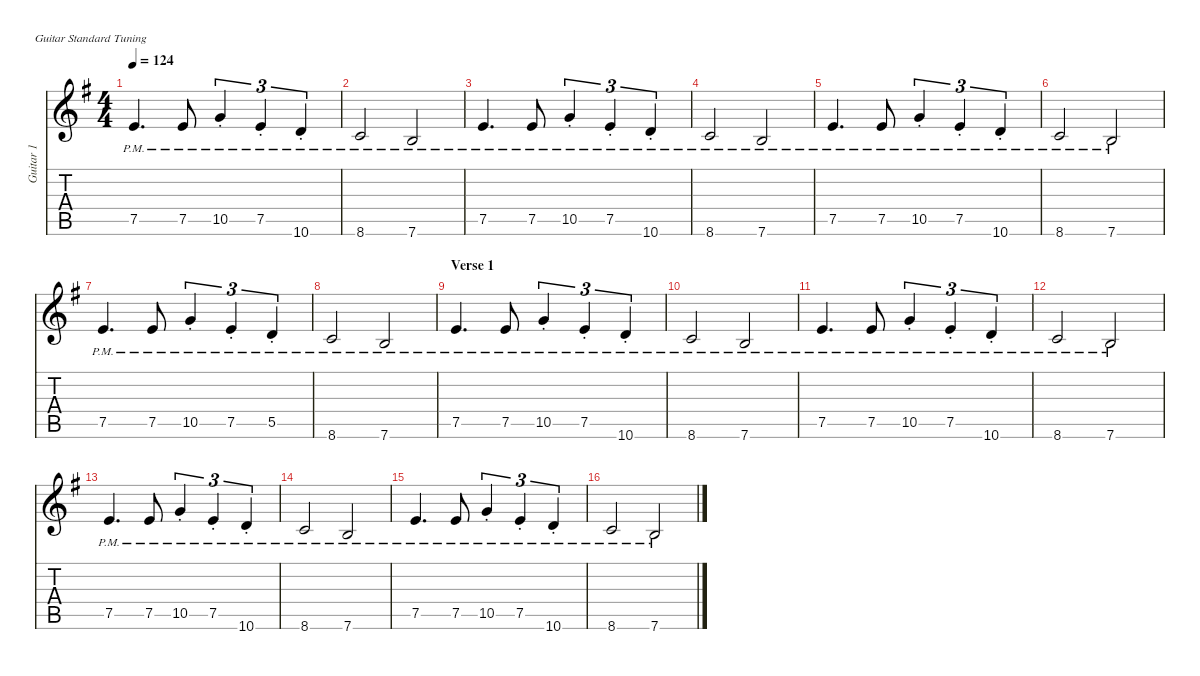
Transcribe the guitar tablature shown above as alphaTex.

\defaultSystemsLayout 4
\hideDynamics
\bracketExtendMode nobrackets
\otherSystemsTrackNameOrientation horizontal
\track ("Guitar 1" "Guitar 1") {defaultSystemsLayout 8 instrument distortionguitar}
\staff {score tabs}
\tuning (E4 B3 G3 D3 A2 E2)
\ts (4 4)
\tempo 124
\clef g2
\ks eminor
7.5{pm acc forcenatural}.4{d dy ppp instrument distortionguitar beam Up} 7.5{pm acc forcenatural}.8{beam Up} 10.5{pm st acc forcenatural}.4{tu (3 2) beam Up} 7.5{pm st acc forcenatural}.4{tu (3 2) beam Up} 10.6{pm st acc forcenatural}.4{tu (3 2) beam Up} |
8.6{pm acc forcenatural}.2{beam Up} 7.6{pm acc forcenatural}.2{beam Up} |
7.5{pm acc forcenatural}.4{d beam Up} 7.5{pm acc forcenatural}.8{beam Up} 10.5{pm st acc forcenatural}.4{tu (3 2) beam Up} 7.5{pm st acc forcenatural}.4{tu (3 2) beam Up} 10.6{pm st acc forcenatural}.4{tu (3 2) beam Up} |
8.6{pm acc forcenatural}.2{beam Up} 7.6{pm acc forcenatural}.2{beam Up} |
7.5{pm acc forcenatural}.4{d beam Up} 7.5{pm acc forcenatural}.8{beam Up} 10.5{pm st acc forcenatural}.4{tu (3 2) beam Up} 7.5{pm st acc forcenatural}.4{tu (3 2) beam Up} 10.6{pm st acc forcenatural}.4{tu (3 2) beam Up} |
8.6{pm acc forcenatural}.2{beam Up} 7.6{pm acc forcenatural}.2{beam Up} |
7.5{pm acc forcenatural}.4{d beam Up} 7.5{pm acc forcenatural}.8{beam Up} 10.5{pm st acc forcenatural}.4{tu (3 2) beam Up} 7.5{pm st acc forcenatural}.4{tu (3 2) beam Up} 5.5{pm st acc forcenatural}.4{tu (3 2) beam Up} |
8.6{pm acc forcenatural}.2{beam Up} 7.6{pm acc forcenatural}.2{beam Up} |
\section ("" "Verse 1")
7.5{pm acc forcenatural}.4{d beam Up} 7.5{pm acc forcenatural}.8{beam Up} 10.5{pm st acc forcenatural}.4{tu (3 2) beam Up} 7.5{pm st acc forcenatural}.4{tu (3 2) beam Up} 10.6{pm st acc forcenatural}.4{tu (3 2) beam Up} |
8.6{pm acc forcenatural}.2{beam Up} 7.6{pm acc forcenatural}.2{beam Up} |
7.5{pm acc forcenatural}.4{d beam Up} 7.5{pm acc forcenatural}.8{beam Up} 10.5{pm st acc forcenatural}.4{tu (3 2) beam Up} 7.5{pm st acc forcenatural}.4{tu (3 2) beam Up} 10.6{pm st acc forcenatural}.4{tu (3 2) beam Up} |
8.6{pm acc forcenatural}.2{beam Up} 7.6{pm acc forcenatural}.2{beam Up} |
7.5{pm acc forcenatural}.4{d beam Up} 7.5{pm acc forcenatural}.8{beam Up} 10.5{pm st acc forcenatural}.4{tu (3 2) beam Up} 7.5{pm st acc forcenatural}.4{tu (3 2) beam Up} 10.6{pm st acc forcenatural}.4{tu (3 2) beam Up} |
8.6{pm acc forcenatural}.2{beam Up} 7.6{pm acc forcenatural}.2{beam Up} |
7.5{pm acc forcenatural}.4{d beam Up} 7.5{pm acc forcenatural}.8{beam Up} 10.5{pm st acc forcenatural}.4{tu (3 2) beam Up} 7.5{pm st acc forcenatural}.4{tu (3 2) beam Up} 10.6{pm st acc forcenatural}.4{tu (3 2) beam Up} |
8.6{pm acc forcenatural}.2{beam Up} 7.6{pm acc forcenatural}.2{beam Up}
